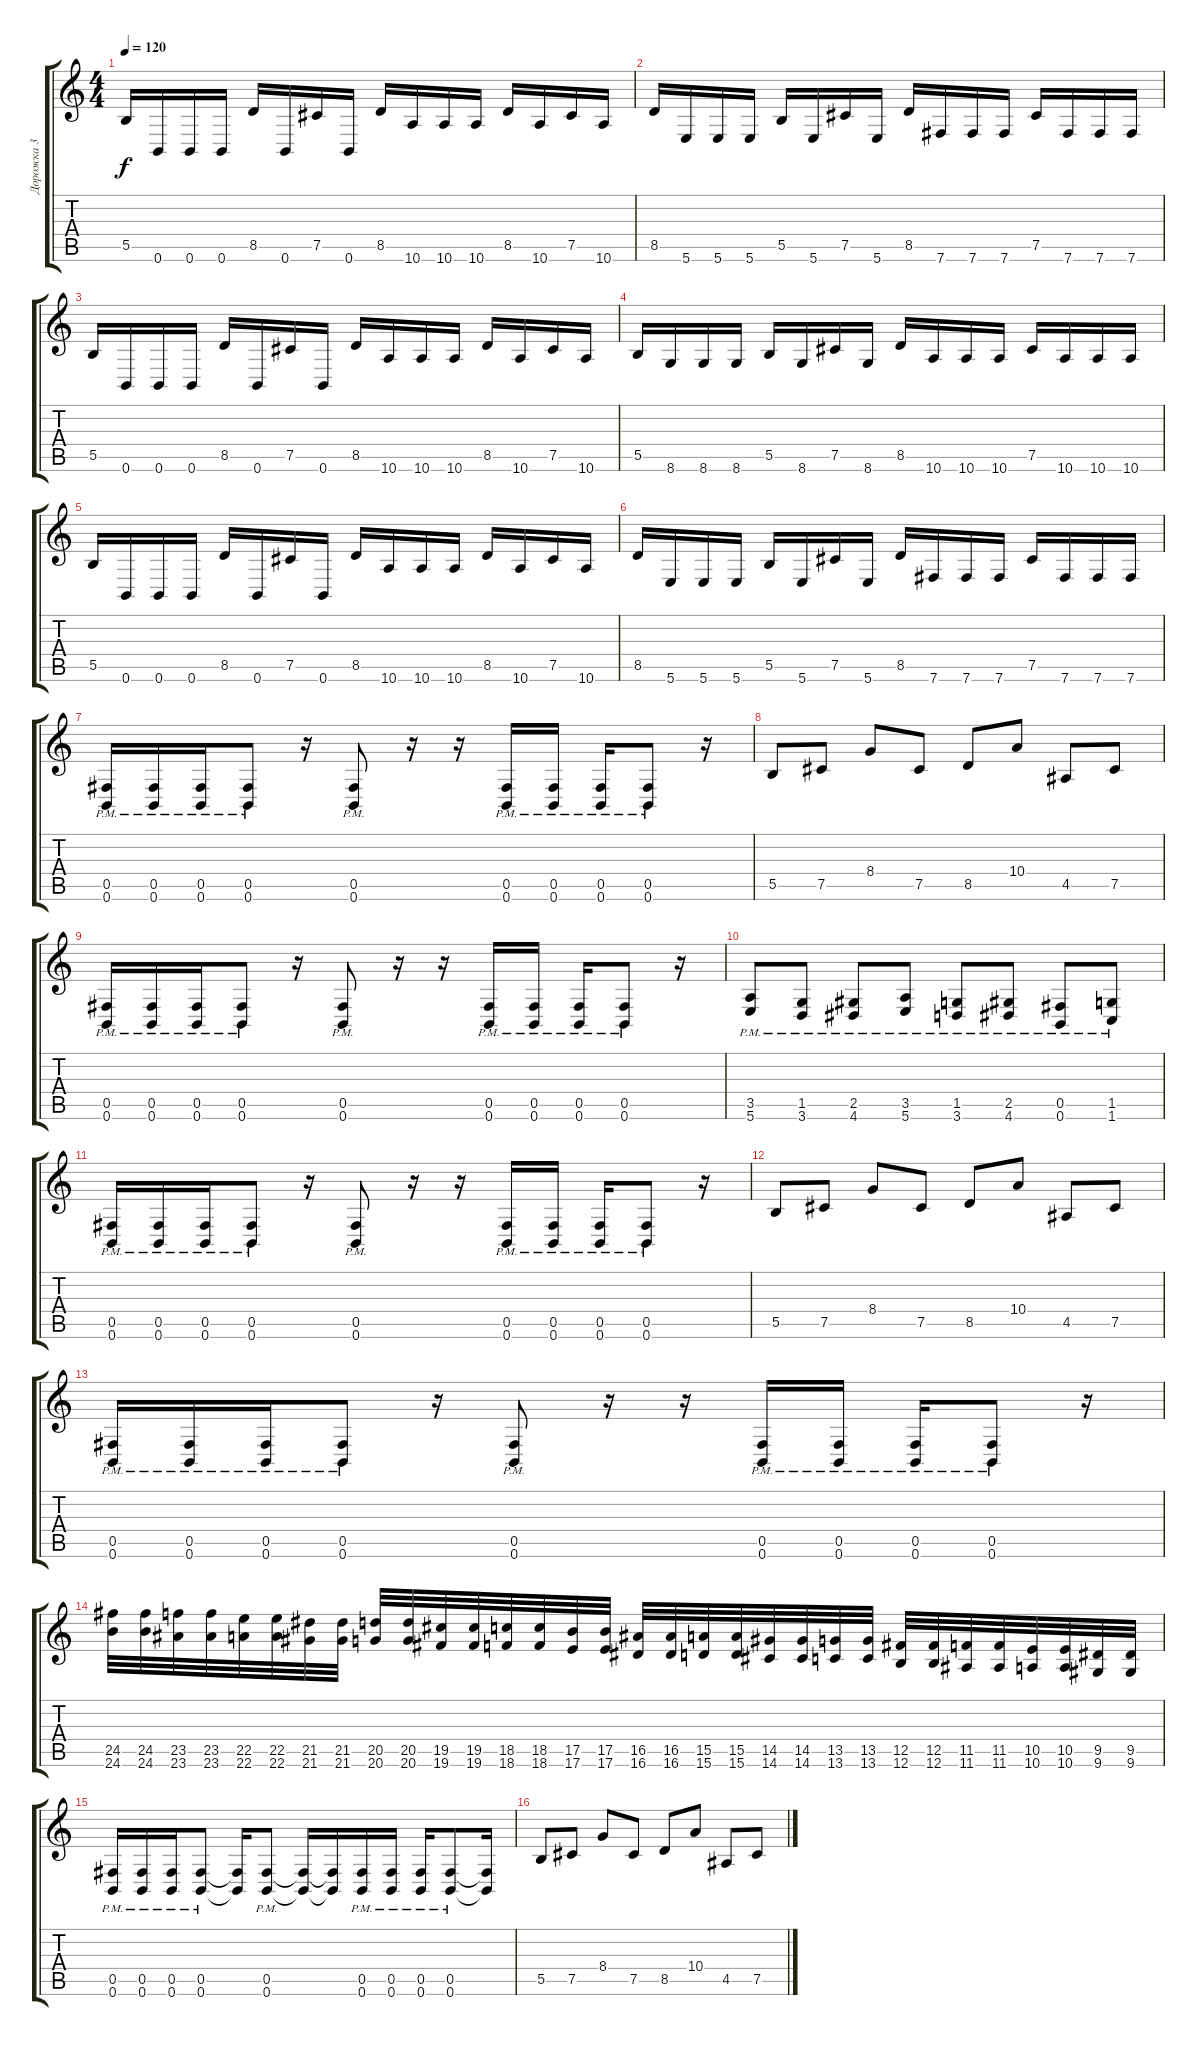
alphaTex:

\track ("Дорожка 3" "Дорожка 3") {instrument distortionguitar}
\staff {score tabs}
\tuning (Db4 Ab3 E3 B2 Gb2 B1) {hide}
\ts (4 4)
\tempo 120
\clef g2
\ks c
5.5.16{dy f} 0.6.16 0.6.16 0.6.16 8.5.16 0.6.16 7.5.16 0.6.16 8.5.16 10.6.16 10.6.16 10.6.16 8.5.16 10.6.16 7.5.16 10.6.16 |
8.5.16 5.6.16 5.6.16 5.6.16 5.5.16 5.6.16 7.5.16 5.6.16 8.5.16 7.6.16 7.6.16 7.6.16 7.5.16 7.6.16 7.6.16 7.6.16 |
5.5.16 0.6.16 0.6.16 0.6.16 8.5.16 0.6.16 7.5.16 0.6.16 8.5.16 10.6.16 10.6.16 10.6.16 8.5.16 10.6.16 7.5.16 10.6.16 |
5.5.16 8.6.16 8.6.16 8.6.16 5.5.16 8.6.16 7.5.16 8.6.16 8.5.16 10.6.16 10.6.16 10.6.16 7.5.16 10.6.16 10.6.16 10.6.16 |
5.5.16 0.6.16 0.6.16 0.6.16 8.5.16 0.6.16 7.5.16 0.6.16 8.5.16 10.6.16 10.6.16 10.6.16 8.5.16 10.6.16 7.5.16 10.6.16 |
8.5.16 5.6.16 5.6.16 5.6.16 5.5.16 5.6.16 7.5.16 5.6.16 8.5.16 7.6.16 7.6.16 7.6.16 7.5.16 7.6.16 7.6.16 7.6.16 |
(0.5{pm} 0.6).16 (0.5{pm} 0.6).16 (0.5{pm} 0.6).16 (0.5{pm} 0.6).8 r.16 (0.5{pm} 0.6).8 r.16 r.16 (0.5{pm} 0.6).16 (0.5{pm} 0.6).16 (0.5{pm} 0.6).16 (0.5{pm} 0.6).8 r.16 |
5.5.8 7.5.8 8.4.8 7.5.8 8.5.8 10.4.8 4.5.8 7.5.8 |
(0.5{pm} 0.6).16 (0.5{pm} 0.6).16 (0.5{pm} 0.6).16 (0.5{pm} 0.6).8 r.16 (0.5{pm} 0.6).8 r.16 r.16 (0.5{pm} 0.6).16 (0.5{pm} 0.6).16 (0.5{pm} 0.6).16 (0.5{pm} 0.6).8 r.16 |
(3.5{pm} 5.6).8 (1.5{pm} 3.6).8 (2.5{pm} 4.6).8 (3.5{pm} 5.6).8 (1.5{pm} 3.6).8 (2.5{pm} 4.6).8 (0.5{pm} 0.6).8 (1.5{pm} 1.6).8 |
(0.5{pm} 0.6).16 (0.5{pm} 0.6).16 (0.5{pm} 0.6).16 (0.5{pm} 0.6).8 r.16 (0.5{pm} 0.6).8 r.16 r.16 (0.5{pm} 0.6).16 (0.5{pm} 0.6).16 (0.5{pm} 0.6).16 (0.5{pm} 0.6).8 r.16 |
5.5.8 7.5.8 8.4.8 7.5.8 8.5.8 10.4.8 4.5.8 7.5.8 |
(0.5{pm} 0.6).16 (0.5{pm} 0.6).16 (0.5{pm} 0.6).16 (0.5{pm} 0.6).8 r.16 (0.5{pm} 0.6).8 r.16 r.16 (0.5{pm} 0.6).16 (0.5{pm} 0.6).16 (0.5{pm} 0.6).16 (0.5{pm} 0.6).8 r.16 |
(24.5 24.6).32{instrument guitarfretnoise} (24.5 24.6).32 (23.5 23.6).32 (23.5 23.6).32 (22.5 22.6).32 (22.5 22.6).32 (21.5 21.6).32 (21.5 21.6).32 (20.5 20.6).32 (20.5 20.6).32 (19.5 19.6).32 (19.5 19.6).32 (18.5 18.6).32 (18.5 18.6).32 (17.5 17.6).32 (17.5 17.6).32 (16.5 16.6).32 (16.5 16.6).32 (15.5 15.6).32 (15.5 15.6).32 (14.5 14.6).32 (14.5 14.6).32 (13.5 13.6).32 (13.5 13.6).32 (12.5 12.6).32 (12.5 12.6).32 (11.5 11.6).32 (11.5 11.6).32 (10.5 10.6).32 (10.5 10.6).32 (9.5 9.6).32 (9.5 9.6).32 |
(0.5{pm} 0.6).16{instrument distortionguitar} (0.5{pm} 0.6).16 (0.5{pm} 0.6).16 (0.5{pm} 0.6).8 (0.5{t} 0.6{t}).16 (0.5{pm} 0.6).8 (0.5{t} 0.6{t}).16 (0.5{t} 0.6{t}).16 (0.5{pm} 0.6).16 (0.5{pm} 0.6).16 (0.5{pm} 0.6).16 (0.5{pm} 0.6).8 (0.5{t} 0.6{t}).16 |
5.5.8 7.5.8 8.4.8 7.5.8 8.5.8 10.4.8 4.5.8 7.5.8
